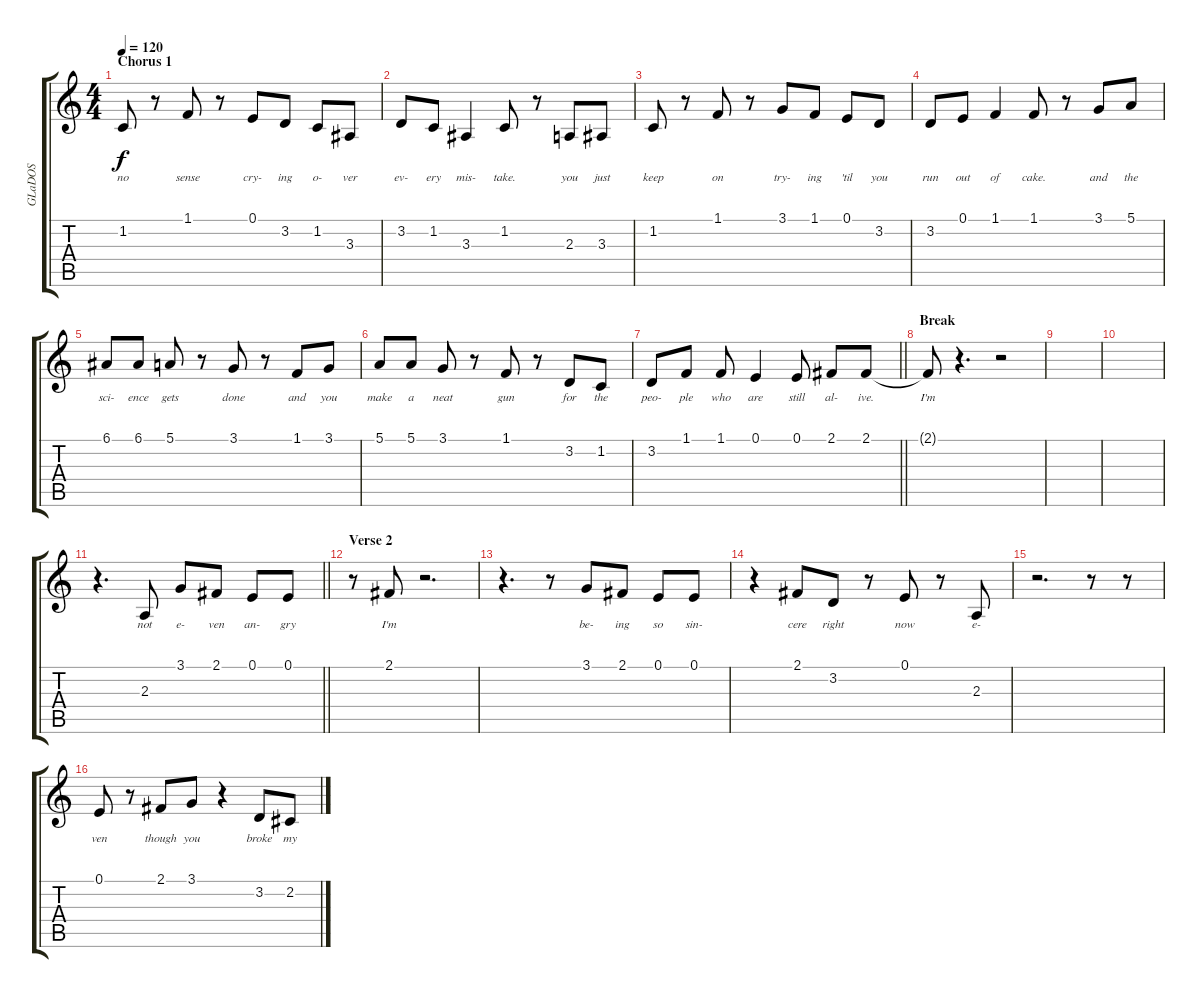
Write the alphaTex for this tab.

\track ("GLaDOS" "GLaDOS") {instrument voiceoohs}
\staff {score tabs}
\tuning (E4 B3 G3 D3 A2 E2) {hide}
\ts (4 4)
\section ("" "Chorus 1")
\tempo 120
\clef g2
\ks c
1.2.8{lyrics (0 "no") lyrics (1 "") lyrics (2 "") lyrics (3 "") lyrics (4 "") dy f} r.8 1.1.8{lyrics (0 "sense") lyrics (1 "") lyrics (2 "") lyrics (3 "") lyrics (4 "")} r.8 0.1.8{lyrics (0 "cry-") lyrics (1 "") lyrics (2 "") lyrics (3 "") lyrics (4 "")} 3.2.8{lyrics (0 "ing") lyrics (1 "") lyrics (2 "") lyrics (3 "") lyrics (4 "")} 1.2.8{lyrics (0 "o-") lyrics (1 "") lyrics (2 "") lyrics (3 "") lyrics (4 "")} 3.3.8{lyrics (0 "ver") lyrics (1 "") lyrics (2 "") lyrics (3 "") lyrics (4 "")} |
3.2.8{lyrics (0 "ev-") lyrics (1 "") lyrics (2 "") lyrics (3 "") lyrics (4 "")} 1.2.8{lyrics (0 "ery") lyrics (1 "") lyrics (2 "") lyrics (3 "") lyrics (4 "")} 3.3.4{lyrics (0 "mis-") lyrics (1 "") lyrics (2 "") lyrics (3 "") lyrics (4 "")} 1.2.8{lyrics (0 "take.") lyrics (1 "") lyrics (2 "") lyrics (3 "") lyrics (4 "")} r.8 2.3.8{lyrics (0 "you") lyrics (1 "") lyrics (2 "") lyrics (3 "") lyrics (4 "")} 3.3.8{lyrics (0 "just") lyrics (1 "") lyrics (2 "") lyrics (3 "") lyrics (4 "")} |
1.2.8{lyrics (0 "keep") lyrics (1 "") lyrics (2 "") lyrics (3 "") lyrics (4 "")} r.8 1.1.8{lyrics (0 "on") lyrics (1 "") lyrics (2 "") lyrics (3 "") lyrics (4 "")} r.8 3.1.8{lyrics (0 "try-") lyrics (1 "") lyrics (2 "") lyrics (3 "") lyrics (4 "")} 1.1.8{lyrics (0 "ing") lyrics (1 "") lyrics (2 "") lyrics (3 "") lyrics (4 "")} 0.1.8{lyrics (0 "'til") lyrics (1 "") lyrics (2 "") lyrics (3 "") lyrics (4 "")} 3.2.8{lyrics (0 "you") lyrics (1 "") lyrics (2 "") lyrics (3 "") lyrics (4 "")} |
3.2.8{lyrics (0 "run") lyrics (1 "") lyrics (2 "") lyrics (3 "") lyrics (4 "")} 0.1.8{lyrics (0 "out") lyrics (1 "") lyrics (2 "") lyrics (3 "") lyrics (4 "")} 1.1.4{lyrics (0 "of") lyrics (1 "") lyrics (2 "") lyrics (3 "") lyrics (4 "")} 1.1.8{lyrics (0 "cake.") lyrics (1 "") lyrics (2 "") lyrics (3 "") lyrics (4 "")} r.8 3.1.8{lyrics (0 "and") lyrics (1 "") lyrics (2 "") lyrics (3 "") lyrics (4 "")} 5.1.8{lyrics (0 "the") lyrics (1 "") lyrics (2 "") lyrics (3 "") lyrics (4 "")} |
6.1.8{lyrics (0 "sci-") lyrics (1 "") lyrics (2 "") lyrics (3 "") lyrics (4 "")} 6.1.8{lyrics (0 "ence") lyrics (1 "") lyrics (2 "") lyrics (3 "") lyrics (4 "")} 5.1.8{lyrics (0 "gets") lyrics (1 "") lyrics (2 "") lyrics (3 "") lyrics (4 "")} r.8 3.1.8{lyrics (0 "done") lyrics (1 "") lyrics (2 "") lyrics (3 "") lyrics (4 "")} r.8 1.1.8{lyrics (0 "and") lyrics (1 "") lyrics (2 "") lyrics (3 "") lyrics (4 "")} 3.1.8{lyrics (0 "you") lyrics (1 "") lyrics (2 "") lyrics (3 "") lyrics (4 "")} |
5.1.8{lyrics (0 "make") lyrics (1 "") lyrics (2 "") lyrics (3 "") lyrics (4 "")} 5.1.8{lyrics (0 "a") lyrics (1 "") lyrics (2 "") lyrics (3 "") lyrics (4 "")} 3.1.8{lyrics (0 "neat") lyrics (1 "") lyrics (2 "") lyrics (3 "") lyrics (4 "")} r.8 1.1.8{lyrics (0 "gun") lyrics (1 "") lyrics (2 "") lyrics (3 "") lyrics (4 "")} r.8 3.2.8{lyrics (0 "for") lyrics (1 "") lyrics (2 "") lyrics (3 "") lyrics (4 "")} 1.2.8{lyrics (0 "the") lyrics (1 "") lyrics (2 "") lyrics (3 "") lyrics (4 "")} |
\barLineRight lightlight
3.2.8{lyrics (0 "peo-") lyrics (1 "") lyrics (2 "") lyrics (3 "") lyrics (4 "")} 1.1.8{lyrics (0 "ple") lyrics (1 "") lyrics (2 "") lyrics (3 "") lyrics (4 "")} 1.1.8{lyrics (0 "who") lyrics (1 "") lyrics (2 "") lyrics (3 "") lyrics (4 "")} 0.1.4{lyrics (0 "are") lyrics (1 "") lyrics (2 "") lyrics (3 "") lyrics (4 "")} 0.1.8{lyrics (0 "still") lyrics (1 "") lyrics (2 "") lyrics (3 "") lyrics (4 "")} 2.1.8{lyrics (0 "al-") lyrics (1 "") lyrics (2 "") lyrics (3 "") lyrics (4 "")} 2.1.8{lyrics (0 "ive.") lyrics (1 "") lyrics (2 "") lyrics (3 "") lyrics (4 "")} |
\section ("" "Break")
2.1{t}.8{lyrics (0 "I'm") lyrics (1 "") lyrics (2 "") lyrics (3 "") lyrics (4 "")} r.4{d} r.2 |
|
|
\barLineRight lightlight
r.4{d} 2.3.8{lyrics (0 "not") lyrics (1 "") lyrics (2 "") lyrics (3 "") lyrics (4 "")} 3.1.8{lyrics (0 "e-") lyrics (1 "") lyrics (2 "") lyrics (3 "") lyrics (4 "")} 2.1.8{lyrics (0 "ven") lyrics (1 "") lyrics (2 "") lyrics (3 "") lyrics (4 "")} 0.1.8{lyrics (0 "an-") lyrics (1 "") lyrics (2 "") lyrics (3 "") lyrics (4 "")} 0.1.8{lyrics (0 "gry") lyrics (1 "") lyrics (2 "") lyrics (3 "") lyrics (4 "")} |
\section ("" "Verse 2")
r.8 2.1.8{lyrics (0 "I'm") lyrics (1 "") lyrics (2 "") lyrics (3 "") lyrics (4 "")} r.2{d} |
r.4{d} r.8 3.1.8{lyrics (0 "be-") lyrics (1 "") lyrics (2 "") lyrics (3 "") lyrics (4 "")} 2.1.8{lyrics (0 "ing") lyrics (1 "") lyrics (2 "") lyrics (3 "") lyrics (4 "")} 0.1.8{lyrics (0 "so") lyrics (1 "") lyrics (2 "") lyrics (3 "") lyrics (4 "")} 0.1.8{lyrics (0 "sin-") lyrics (1 "") lyrics (2 "") lyrics (3 "") lyrics (4 "")} |
r.4 2.1.8{lyrics (0 "cere") lyrics (1 "") lyrics (2 "") lyrics (3 "") lyrics (4 "")} 3.2.8{lyrics (0 "right") lyrics (1 "") lyrics (2 "") lyrics (3 "") lyrics (4 "")} r.8 0.1.8{lyrics (0 "now") lyrics (1 "") lyrics (2 "") lyrics (3 "") lyrics (4 "")} r.8 2.3.8{lyrics (0 "e-") lyrics (1 "") lyrics (2 "") lyrics (3 "") lyrics (4 "")} |
r.2{d} r.8 r.8 |
0.1.8{lyrics (0 "ven") lyrics (1 "") lyrics (2 "") lyrics (3 "") lyrics (4 "")} r.8 2.1.8{lyrics (0 "though") lyrics (1 "") lyrics (2 "") lyrics (3 "") lyrics (4 "")} 3.1.8{lyrics (0 "you") lyrics (1 "") lyrics (2 "") lyrics (3 "") lyrics (4 "")} r.4 3.2.8{lyrics (0 "broke") lyrics (1 "") lyrics (2 "") lyrics (3 "") lyrics (4 "")} 2.2.8{lyrics (0 "my") lyrics (1 "") lyrics (2 "") lyrics (3 "") lyrics (4 "")}
